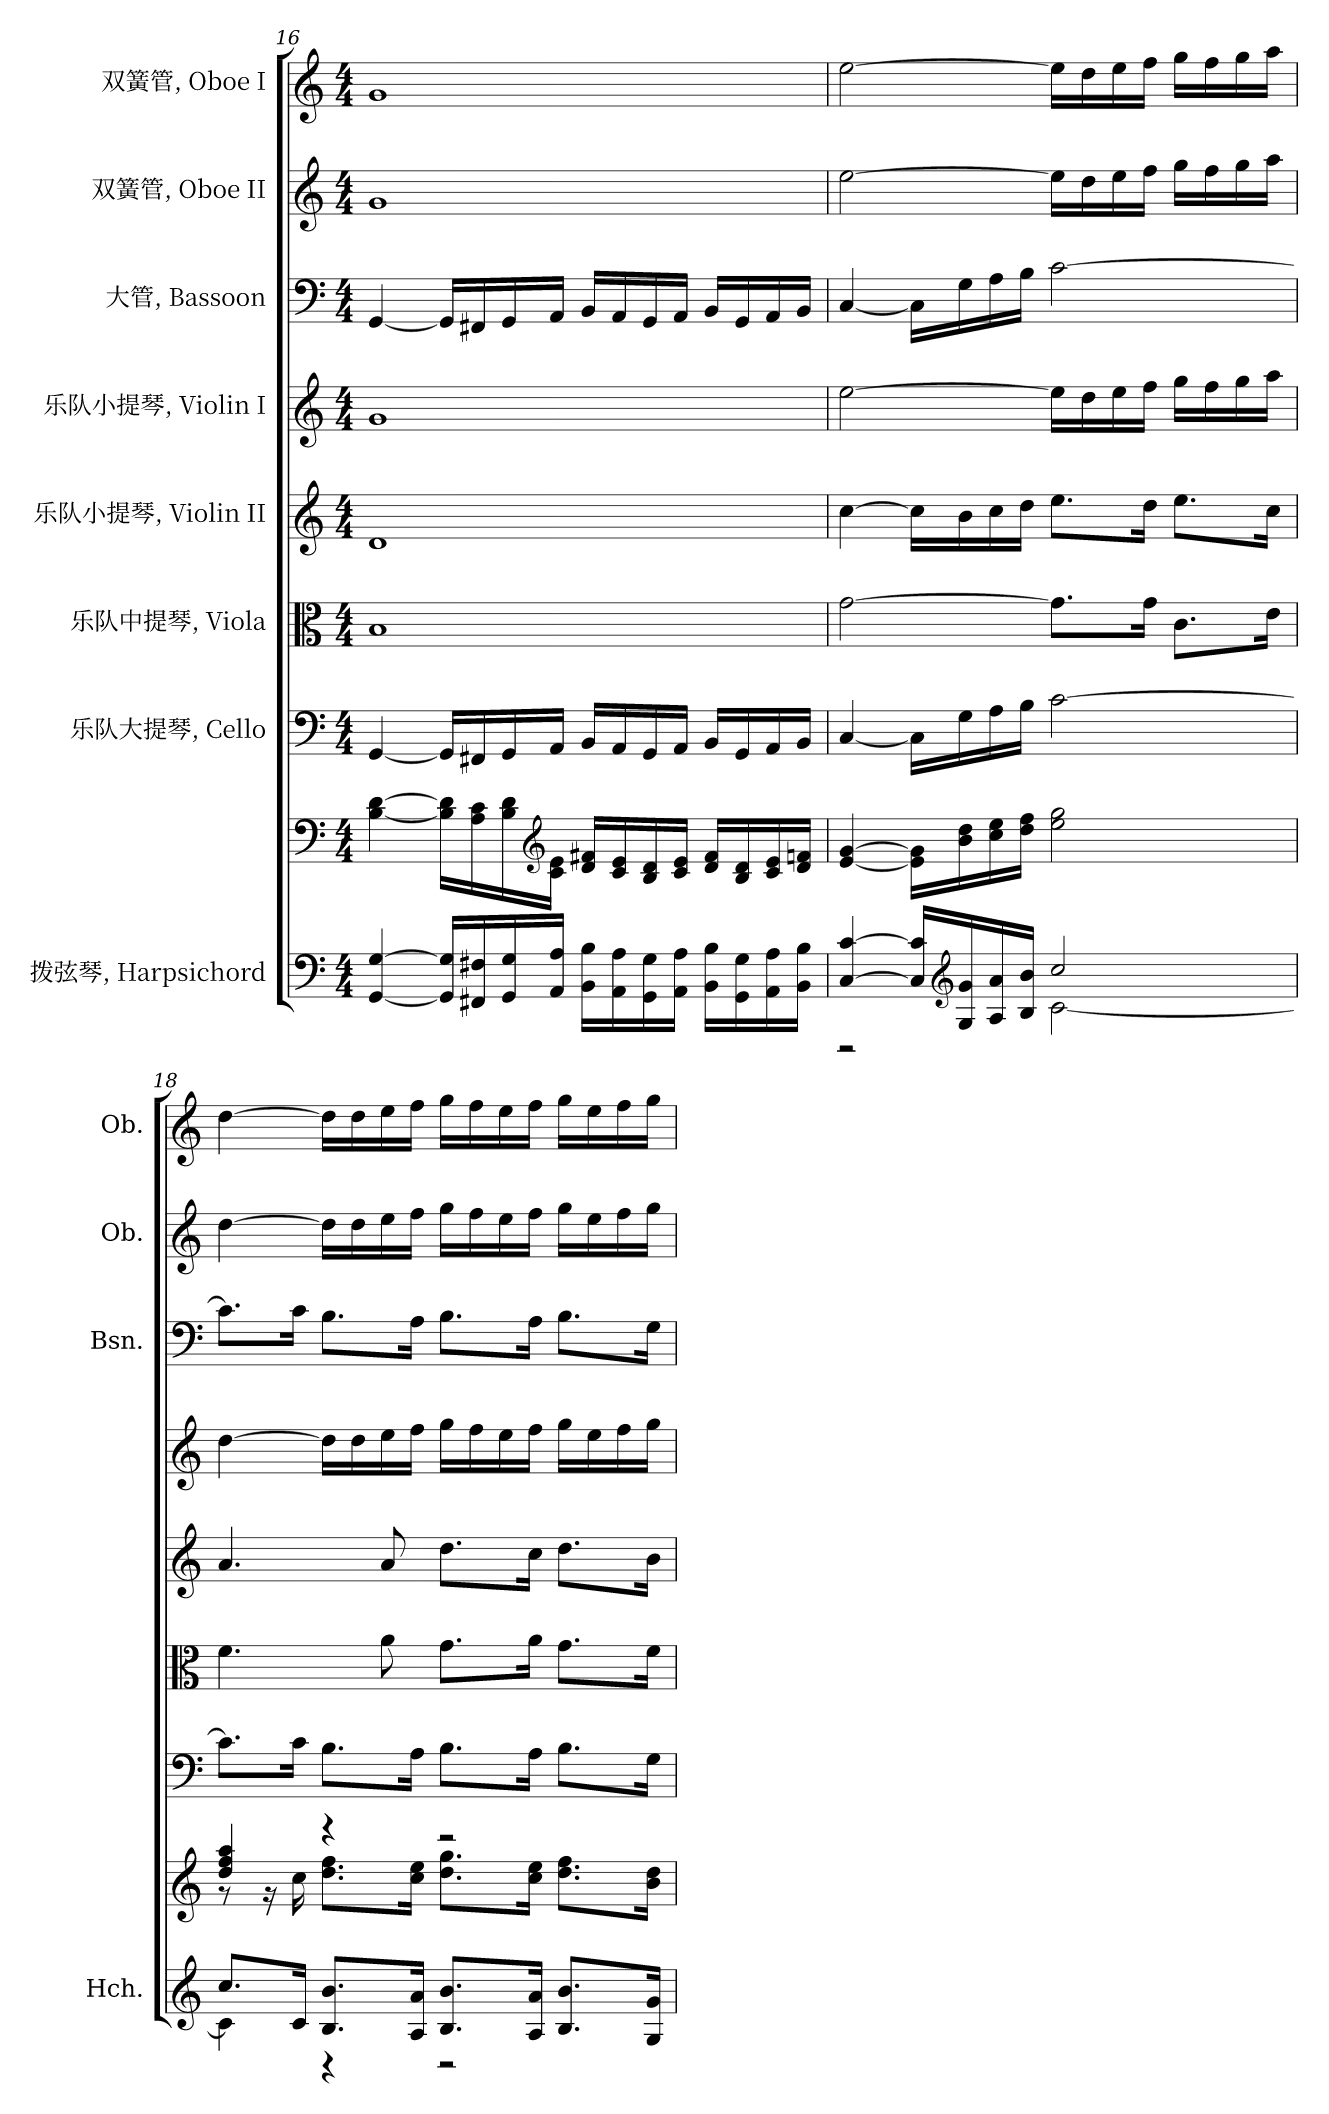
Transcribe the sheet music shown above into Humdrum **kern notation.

**kern	**kern	**kern	**kern	**kern	**kern	**kern	**kern	**kern
*part8	*part8	*part7	*part6	*part5	*part4	*part3	*part2	*part1
*staff9	*staff8	*staff7	*staff6	*staff5	*staff4	*staff3	*staff2	*staff1
*I"拨弦琴, Harpsichord	*	*I"乐队大提琴, Cello	*I"乐队中提琴, Viola	*I"乐队小提琴, Violin II	*I"乐队小提琴, Violin I	*I"大管, Bassoon	*I"双簧管, Oboe II	*I"双簧管, Oboe I
*I'Hch.	*	*	*	*	*	*I'Bsn.	*I'Ob.	*I'Ob.
!!LO:PB:g=z
*clefF4	*clefF4	*clefF4	*clefC3	*clefG2	*clefG2	*clefF4	*clefG2	*clefG2
*k[]	*k[]	*k[]	*k[]	*k[]	*k[]	*k[]	*k[]	*k[]
*M4/4	*M4/4	*M4/4	*M4/4	*M4/4	*M4/4	*M4/4	*M4/4	*M4/4
=16	=16	=16	=16	=16	=16	=16	=16	=16
[4GG/ [4G/	[4B\ [4d\	[4GG/	1B	1d	1g	[4GG/	1g	1g
16GG/] 16G/]LL	16B\] 16d\]LL	16GG/LL]	.	.	.	16GG/LL]	.	.
16FF#X/ 16F#X/	16A\ 16c\	16FF#X/	.	.	.	16FF#X/	.	.
16GG/ 16G/	16B\ 16d\	16GG/	.	.	.	16GG/	.	.
*	*clefG2	*	*	*	*	*	*	*
16AA/ 16A/JJ	16c\ 16e\JJ	16AA/JJ	.	.	.	16AA/JJ	.	.
16BB\ 16B\LL	16d/ 16f#X/LL	16BB/LL	.	.	.	16BB/LL	.	.
16AA\ 16A\	16c/ 16e/	16AA/	.	.	.	16AA/	.	.
16GG\ 16G\	16B/ 16d/	16GG/	.	.	.	16GG/	.	.
16AA\ 16A\JJ	16c/ 16e/JJ	16AA/JJ	.	.	.	16AA/JJ	.	.
16BB\ 16B\LL	16d/ 16f#/LL	16BB/LL	.	.	.	16BB/LL	.	.
16GG\ 16G\	16B/ 16d/	16GG/	.	.	.	16GG/	.	.
16AA\ 16A\	16c/ 16e/	16AA/	.	.	.	16AA/	.	.
16BB\ 16B\JJ	16d/ 16fn/JJ	16BB/JJ	.	.	.	16BB/JJ	.	.
=17	=17	=17	=17	=17	=17	=17	=17	=17
*^	*	*	*	*	*	*	*	*
[4C/ [4c/	2r	[4e/ [4g/	[4C/	[2g\	[4cc\	[2ee\	[4C/	[2ee\	[2ee\
16C/] 16c/]LL	.	16e\] 16g\]LL	16C\LL]	.	16cc\LL]	.	16C\LL]	.	.
*clefG2	*	*	*	*	*	*	*	*	*
16G/ 16g/	.	16b\ 16dd\	16G\	.	16b\	.	16G\	.	.
16A/ 16a/	.	16cc\ 16ee\	16A\	.	16cc\	.	16A\	.	.
16B/ 16b/JJ	.	16dd\ 16ff\JJ	16B\JJ	.	16dd\JJ	.	16B\JJ	.	.
2cc/	[2c\	2ee\ 2gg\	[2c\	8.g\L]	8.ee\L	16ee\LL]	[2c\	16ee\LL]	16ee\LL]
.	.	.	.	.	.	16dd\	.	16dd\	16dd\
.	.	.	.	.	.	16ee\	.	16ee\	16ee\
.	.	.	.	16g\Jk	16dd\Jk	16ff\JJ	.	16ff\JJ	16ff\JJ
.	.	.	.	8.c\L	8.ee\L	16gg\LL	.	16gg\LL	16gg\LL
.	.	.	.	.	.	16ff\	.	16ff\	16ff\
.	.	.	.	.	.	16gg\	.	16gg\	16gg\
.	.	.	.	16e\Jk	16cc\Jk	16aa\JJ	.	16aa\JJ	16aa\JJ
!!LO:PB:g=z
=18	=18	=18	=18	=18	=18	=18	=18	=18	=18
*	*	*^	*	*	*	*	*	*	*
8.cc/L	4c\]	4dd/ 4ff/ 4aa/	8r	8.c\L]	4.f\	4.a/	[4dd\	8.c\L]	[4dd\	[4dd\
.	.	.	16r	.	.	.	.	.	.	.
16c/Jk	.	.	16cc\	16c\Jk	.	.	.	16c\Jk	.	.
8.B/ 8.b/L	4r	4r	8.dd\ 8.ff\L	8.B\L	.	.	16dd\LL]	8.B\L	16dd\LL]	16dd\LL]
.	.	.	.	.	.	.	16dd\	.	16dd\	16dd\
.	.	.	.	.	8a\	8a/	16ee\	.	16ee\	16ee\
16A/ 16a/Jk	.	.	16cc\ 16ee\Jk	16A\Jk	.	.	16ff\JJ	16A\Jk	16ff\JJ	16ff\JJ
8.B/ 8.b/L	2r	2r	8.dd\ 8.gg\L	8.B\L	8.g\L	8.dd\L	16gg\LL	8.B\L	16gg\LL	16gg\LL
.	.	.	.	.	.	.	16ff\	.	16ff\	16ff\
.	.	.	.	.	.	.	16ee\	.	16ee\	16ee\
16A/ 16a/Jk	.	.	16cc\ 16ee\Jk	16A\Jk	16a\Jk	16cc\Jk	16ff\JJ	16A\Jk	16ff\JJ	16ff\JJ
8.B/ 8.b/L	.	.	8.dd\ 8.ff\L	8.B\L	8.g\L	8.dd\L	16gg\LL	8.B\L	16gg\LL	16gg\LL
.	.	.	.	.	.	.	16ee\	.	16ee\	16ee\
.	.	.	.	.	.	.	16ff\	.	16ff\	16ff\
16G/ 16g/Jk	.	.	16b\ 16dd\Jk	16G\Jk	16f\Jk	16b\Jk	16gg\JJ	16G\Jk	16gg\JJ	16gg\JJ
*v	*v	*	*	*	*	*	*	*	*	*
*	*v	*v	*	*	*	*	*	*	*
=	=	=	=	=	=	=	=	=
*-	*-	*-	*-	*-	*-	*-	*-	*-
